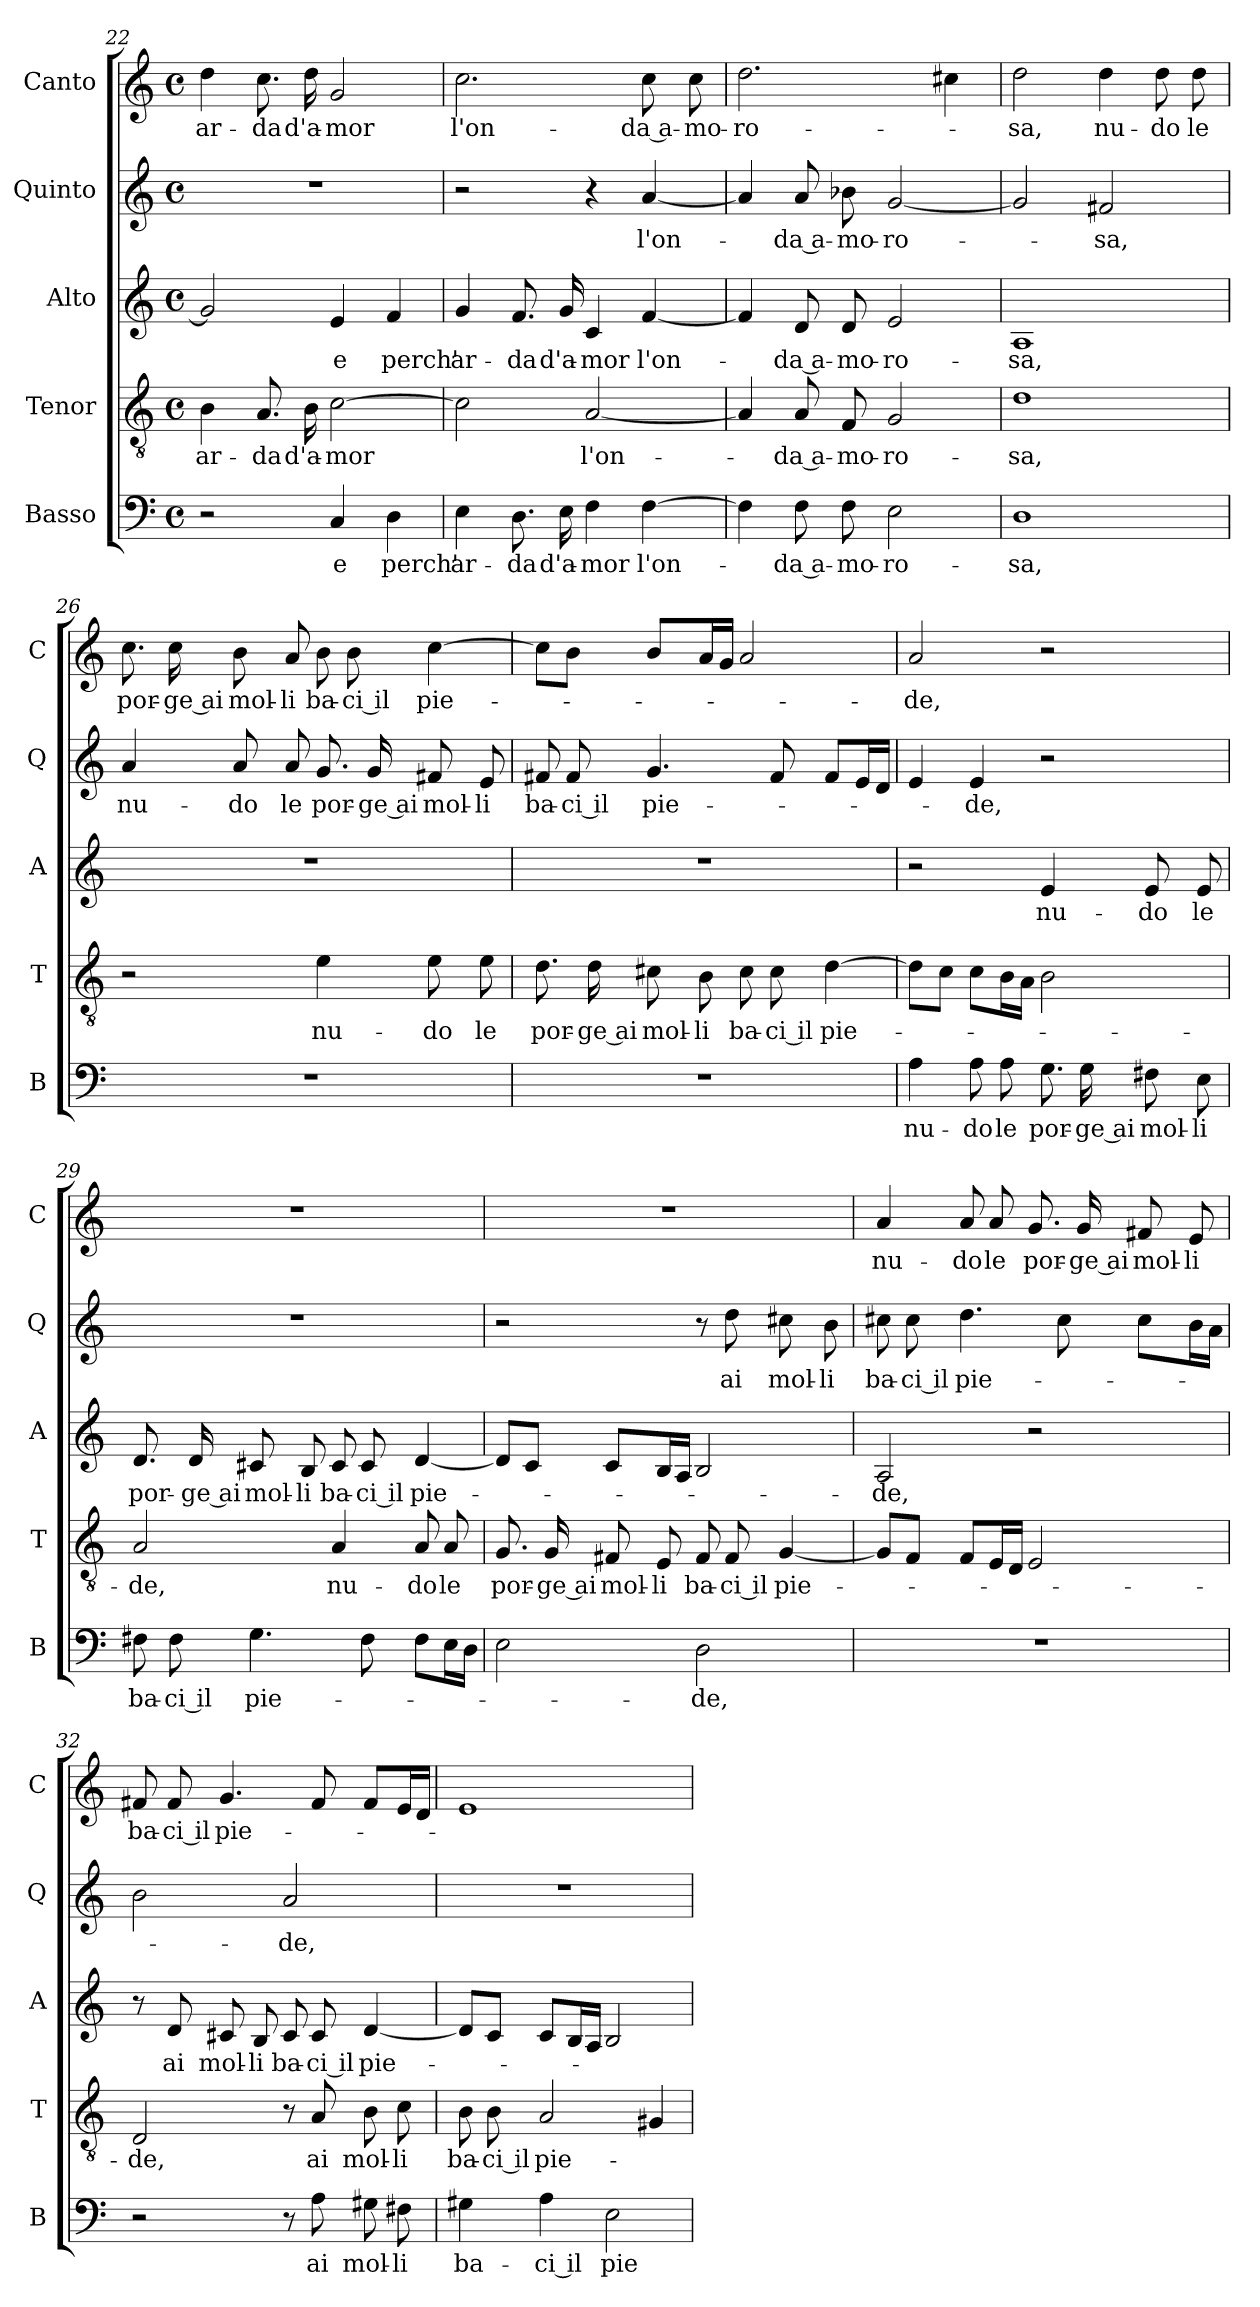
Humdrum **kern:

**kern	**text	**kern	**text	**kern	**text	**kern	**text	**kern	**text
*part5	*part5	*part4	*part4	*part3	*part3	*part2	*part2	*part1	*part1
*staff5	*staff5	*staff4	*staff4	*staff3	*staff3	*staff2	*staff2	*staff1	*staff1
*I"Basso	*	*I"Tenor	*	*I"Alto	*	*I"Quinto	*	*I"Canto	*
*I'B	*	*I'T	*	*I'A	*	*I'Q	*	*I'C	*
*clefF4	*	*clefGv2	*	*clefG2	*	*clefG2	*	*clefG2	*
*k[]	*	*k[]	*	*k[]	*	*k[]	*	*k[]	*
*C:	*	*C:	*	*C:	*	*C:	*	*C:	*
*M4/4	*	*M4/4	*	*M4/4	*	*M4/4	*	*M4/4	*
*met(c)	*	*met(c)	*	*met(c)	*	*met(c)	*	*met(c)	*
=22	=22	=22	=22	=22	=22	=22	=22	=22	=22
!	!	!	!LO:LY:b	!	!	!	!	!	!LO:LY:b
2r	.	4B\	ar-	2g/]	.	1r	.	4dd\	ar-
!	!	!	!LO:LY:b	!	!	!	!	!	!LO:LY:b
.	.	8.A/	-da	.	.	.	.	8.cc\	-da
!	!	!	!LO:LY:b	!	!	!	!	!	!LO:LY:b
.	.	16B\	d'a-	.	.	.	.	16dd\	d'a-
!	!LO:LY:b	!	!LO:LY:b	!	!LO:LY:b	!	!	!	!LO:LY:b
4C/	e	[2c\	-mor	4e/	e	.	.	2g/	-mor
!	!LO:LY:b	!	!	!	!LO:LY:b	!	!	!	!
4D\	perch'	.	.	4f/	perch'	.	.	.	.
!!LO:PB:g=z
=23	=23	=23	=23	=23	=23	=23	=23	=23	=23
!	!LO:LY:b	!	!	!	!LO:LY:b	!	!	!	!LO:LY:b
4E\	ar-	2c\]	.	4g/	ar-	2r	.	2.cc\	l'on-
!	!LO:LY:b	!	!	!	!LO:LY:b	!	!	!	!
8.D\	-da	.	.	8.f/	-da	.	.	.	.
!	!LO:LY:b	!	!	!	!LO:LY:b	!	!	!	!
16E\	d'a-	.	.	16g/	d'a-	.	.	.	.
!	!LO:LY:b	!	!LO:LY:b	!	!LO:LY:b	!	!	!	!
4F\	-mor	[2A/	l'on-	4c/	-mor	4r	.	.	.
!	!LO:LY:b	!	!	!	!LO:LY:b	!	!LO:LY:b	!	!LO:LY:b
[4F\	l'on-	.	.	[4f/	l'on-	[4a/	l'on-	8cc\	-da a-
!	!	!	!	!	!	!	!	!	!LO:LY:b
.	.	.	.	.	.	.	.	8cc\	-mo-
=24	=24	=24	=24	=24	=24	=24	=24	=24	=24
!	!	!	!	!	!	!	!	!	!LO:LY:b
4F\]	.	4A/]	.	4f/]	.	4a/]	.	2.dd\	-ro-
!	!LO:LY:b	!	!LO:LY:b	!	!LO:LY:b	!	!LO:LY:b	!	!
8F\	-da a-	8A/	-da a-	8d/	-da a-	8a/	-da a-	.	.
!	!LO:LY:b	!	!LO:LY:b	!	!LO:LY:b	!	!LO:LY:b	!	!
8F\	-mo-	8F/	-mo-	8d/	-mo-	8b-X\	-mo-	.	.
!	!LO:LY:b	!	!LO:LY:b	!	!LO:LY:b	!	!LO:LY:b	!	!
2E\	-ro-	2G/	-ro-	2e/	-ro-	[2g/	-ro-	.	.
.	.	.	.	.	.	.	.	4cc#X\	.
=25	=25	=25	=25	=25	=25	=25	=25	=25	=25
!	!LO:LY:b	!	!LO:LY:b	!	!LO:LY:b	!	!	!	!LO:LY:b
1D	-sa,	1d	-sa,	1A	-sa,	2g/]	.	2dd\	-sa,
!	!	!	!	!	!	!	!LO:LY:b	!	!LO:LY:b
.	.	.	.	.	.	2f#X/	-sa,	4dd\	nu-
!	!	!	!	!	!	!	!	!	!LO:LY:b
.	.	.	.	.	.	.	.	8dd\	-do
!	!	!	!	!	!	!	!	!	!LO:LY:b
.	.	.	.	.	.	.	.	8dd\	le
=26	=26	=26	=26	=26	=26	=26	=26	=26	=26
!	!	!	!	!	!	!	!LO:LY:b	!	!LO:LY:b
1r	.	2r	.	1r	.	4a/	nu-	8.cc\	por-
!	!	!	!	!	!	!	!	!	!LO:LY:b
.	.	.	.	.	.	.	.	16cc\	-ge ai
!	!	!	!	!	!	!	!LO:LY:b	!	!LO:LY:b
.	.	.	.	.	.	8a/	-do	8b\	mol-
!	!	!	!	!	!	!	!LO:LY:b	!	!LO:LY:b
.	.	.	.	.	.	8a/	le	8a/	-li
!	!	!	!LO:LY:b	!	!	!	!LO:LY:b	!	!LO:LY:b
.	.	4e\	nu-	.	.	8.g/	por-	8b\	ba-
!	!	!	!	!	!	!	!	!	!LO:LY:b
.	.	.	.	.	.	.	.	8b\	-ci il
!	!	!	!	!	!	!	!LO:LY:b	!	!
.	.	.	.	.	.	16g/	-ge ai	.	.
!	!	!	!LO:LY:b	!	!	!	!LO:LY:b	!	!LO:LY:b
.	.	8e\	-do	.	.	8f#X/	mol-	[4cc\	pie-
!	!	!	!LO:LY:b	!	!	!	!LO:LY:b	!	!
.	.	8e\	le	.	.	8e/	-li	.	.
!!LO:LB:g=z
=27	=27	=27	=27	=27	=27	=27	=27	=27	=27
!	!	!	!LO:LY:b	!	!	!	!LO:LY:b	!	!
1r	.	8.d\	por-	1r	.	8f#X/	ba-	8cc\L]	.
!	!	!	!	!	!	!	!LO:LY:b	!	!
.	.	.	.	.	.	8f#/	-ci il	8b\J	.
!	!	!	!LO:LY:b	!	!	!	!	!	!
.	.	16d\	-ge ai	.	.	.	.	.	.
!	!	!	!LO:LY:b	!	!	!	!LO:LY:b	!	!
.	.	8c#X\	mol-	.	.	4.g/	pie-	8b/L	.
!	!	!	!LO:LY:b	!	!	!	!	!	!
.	.	8B\	-li	.	.	.	.	16a/L	.
.	.	.	.	.	.	.	.	16g/JJ	.
!	!	!	!LO:LY:b	!	!	!	!	!	!
.	.	8c#\	ba-	.	.	.	.	2a/	.
!	!	!	!LO:LY:b	!	!	!	!	!	!
.	.	8c#\	-ci il	.	.	8f#/	.	.	.
!	!	!	!LO:LY:b	!	!	!	!	!	!
.	.	[4d\	pie-	.	.	8f#/L	.	.	.
.	.	.	.	.	.	16e/L	.	.	.
.	.	.	.	.	.	16d/JJ	.	.	.
=28	=28	=28	=28	=28	=28	=28	=28	=28	=28
!	!LO:LY:b	!	!	!	!	!	!	!	!LO:LY:b
4A\	nu-	8d\L]	.	2r	.	4e/	.	2a/	-de,
.	.	8c\J	.	.	.	.	.	.	.
!	!LO:LY:b	!	!	!	!	!	!LO:LY:b	!	!
8A\	-do	8c\L	.	.	.	4e/	-de,	.	.
!	!LO:LY:b	!	!	!	!	!	!	!	!
8A\	le	16B\L	.	.	.	.	.	.	.
.	.	16A\JJ	.	.	.	.	.	.	.
!	!LO:LY:b	!	!	!	!LO:LY:b	!	!	!	!
8.G\	por-	2B\	.	4e/	nu-	2r	.	2r	.
!	!LO:LY:b	!	!	!	!	!	!	!	!
16G\	-ge ai	.	.	.	.	.	.	.	.
!	!LO:LY:b	!	!	!	!LO:LY:b	!	!	!	!
8F#X\	mol-	.	.	8e/	-do	.	.	.	.
!	!LO:LY:b	!	!	!	!LO:LY:b	!	!	!	!
8E\	-li	.	.	8e/	le	.	.	.	.
=29	=29	=29	=29	=29	=29	=29	=29	=29	=29
!	!LO:LY:b	!	!LO:LY:b	!	!LO:LY:b	!	!	!	!
8F#X\	ba-	2A/	-de,	8.d/	por-	1r	.	1r	.
!	!LO:LY:b	!	!	!	!	!	!	!	!
8F#\	-ci il	.	.	.	.	.	.	.	.
!	!	!	!	!	!LO:LY:b	!	!	!	!
.	.	.	.	16d/	-ge ai	.	.	.	.
!	!LO:LY:b	!	!	!	!LO:LY:b	!	!	!	!
4.G\	pie-	.	.	8c#X/	mol-	.	.	.	.
!	!	!	!	!	!LO:LY:b	!	!	!	!
.	.	.	.	8B/	-li	.	.	.	.
!	!	!	!LO:LY:b	!	!LO:LY:b	!	!	!	!
.	.	4A/	nu-	8c#/	ba-	.	.	.	.
!	!	!	!	!	!LO:LY:b	!	!	!	!
8F#\	.	.	.	8c#/	-ci il	.	.	.	.
!	!	!	!LO:LY:b	!	!LO:LY:b	!	!	!	!
8F#\L	.	8A/	-do	[4d/	pie-	.	.	.	.
!	!	!	!LO:LY:b	!	!	!	!	!	!
16E\L	.	8A/	le	.	.	.	.	.	.
16D\JJ	.	.	.	.	.	.	.	.	.
=30	=30	=30	=30	=30	=30	=30	=30	=30	=30
!	!	!	!LO:LY:b	!	!	!	!	!	!
2E\	.	8.G/	por-	8d/L]	.	2r	.	1r	.
.	.	.	.	8c/J	.	.	.	.	.
!	!	!	!LO:LY:b	!	!	!	!	!	!
.	.	16G/	-ge ai	.	.	.	.	.	.
!	!	!	!LO:LY:b	!	!	!	!	!	!
.	.	8F#X/	mol-	8c/L	.	.	.	.	.
!	!	!	!LO:LY:b	!	!	!	!	!	!
.	.	8E/	-li	16B/L	.	.	.	.	.
.	.	.	.	16A/JJ	.	.	.	.	.
!	!LO:LY:b	!	!LO:LY:b	!	!	!	!	!	!
2D\	-de,	8F#/	ba-	2B/	.	8r	.	.	.
!	!	!	!LO:LY:b	!	!	!	!LO:LY:b	!	!
.	.	8F#/	-ci il	.	.	8dd\	ai	.	.
!	!	!	!LO:LY:b	!	!	!	!LO:LY:b	!	!
.	.	[4G/	pie-	.	.	8cc#X\	mol-	.	.
!	!	!	!	!	!	!	!LO:LY:b	!	!
.	.	.	.	.	.	8b\	-li	.	.
!!LO:LB:g=z
=31	=31	=31	=31	=31	=31	=31	=31	=31	=31
!	!	!	!	!	!LO:LY:b	!	!LO:LY:b	!	!LO:LY:b
1r	.	8G/L]	.	2A/	-de,	8cc#X\	ba-	4a/	nu-
!	!	!	!	!	!	!	!LO:LY:b	!	!
.	.	8F/J	.	.	.	8cc#\	-ci il	.	.
!	!	!	!	!	!	!	!LO:LY:b	!	!LO:LY:b
.	.	8F/L	.	.	.	4.dd\	pie-	8a/	-do
!	!	!	!	!	!	!	!	!	!LO:LY:b
.	.	16E/L	.	.	.	.	.	8a/	le
.	.	16D/JJ	.	.	.	.	.	.	.
!	!	!	!	!	!	!	!	!	!LO:LY:b
.	.	2E/	.	2r	.	.	.	8.g/	por-
.	.	.	.	.	.	8cc#\	.	.	.
!	!	!	!	!	!	!	!	!	!LO:LY:b
.	.	.	.	.	.	.	.	16g/	-ge ai
!	!	!	!	!	!	!	!	!	!LO:LY:b
.	.	.	.	.	.	8cc#\L	.	8f#X/	mol-
!	!	!	!	!	!	!	!	!	!LO:LY:b
.	.	.	.	.	.	16b\L	.	8e/	-li
.	.	.	.	.	.	16a\JJ	.	.	.
=32	=32	=32	=32	=32	=32	=32	=32	=32	=32
!	!	!	!LO:LY:b	!	!	!	!	!	!LO:LY:b
2r	.	2D/	-de,	8r	.	2b\	.	8f#X/	ba-
!	!	!	!	!	!LO:LY:b	!	!	!	!LO:LY:b
.	.	.	.	8d/	ai	.	.	8f#/	-ci il
!	!	!	!	!	!LO:LY:b	!	!	!	!LO:LY:b
.	.	.	.	8c#X/	mol-	.	.	4.g/	pie-
!	!	!	!	!	!LO:LY:b	!	!	!	!
.	.	.	.	8B/	-li	.	.	.	.
!	!	!	!	!	!LO:LY:b	!	!LO:LY:b	!	!
8r	.	8r	.	8c#/	ba-	2a/	-de,	.	.
!	!LO:LY:b	!	!LO:LY:b	!	!LO:LY:b	!	!	!	!
8A\	ai	8A/	ai	8c#/	-ci il	.	.	8f#/	.
!	!LO:LY:b	!	!LO:LY:b	!	!LO:LY:b	!	!	!	!
8G#X\	mol-	8B\	mol-	[4d/	pie-	.	.	8f#/L	.
!	!LO:LY:b	!	!LO:LY:b	!	!	!	!	!	!
8F#X\	-li	8c\	-li	.	.	.	.	16e/L	.
.	.	.	.	.	.	.	.	16d/JJ	.
=33	=33	=33	=33	=33	=33	=33	=33	=33	=33
!	!LO:LY:b	!	!LO:LY:b	!	!	!	!	!	!
4G#X\	ba-	8B\	ba-	8d/L]	.	1r	.	1e	.
!	!	!	!LO:LY:b	!	!	!	!	!	!
.	.	8B\	-ci il	8c/J	.	.	.	.	.
!	!LO:LY:b	!	!LO:LY:b	!	!	!	!	!	!
4A\	-ci il	2A/	pie-	8c/L	.	.	.	.	.
.	.	.	.	16B/L	.	.	.	.	.
.	.	.	.	16A/JJ	.	.	.	.	.
!	!LO:LY:b	!	!	!	!	!	!	!	!
2E\	pie-	.	.	2B/	.	.	.	.	.
.	.	4G#X/	.	.	.	.	.	.	.
=	=	=	=	=	=	=	=	=	=
*-	*-	*-	*-	*-	*-	*-	*-	*-	*-
